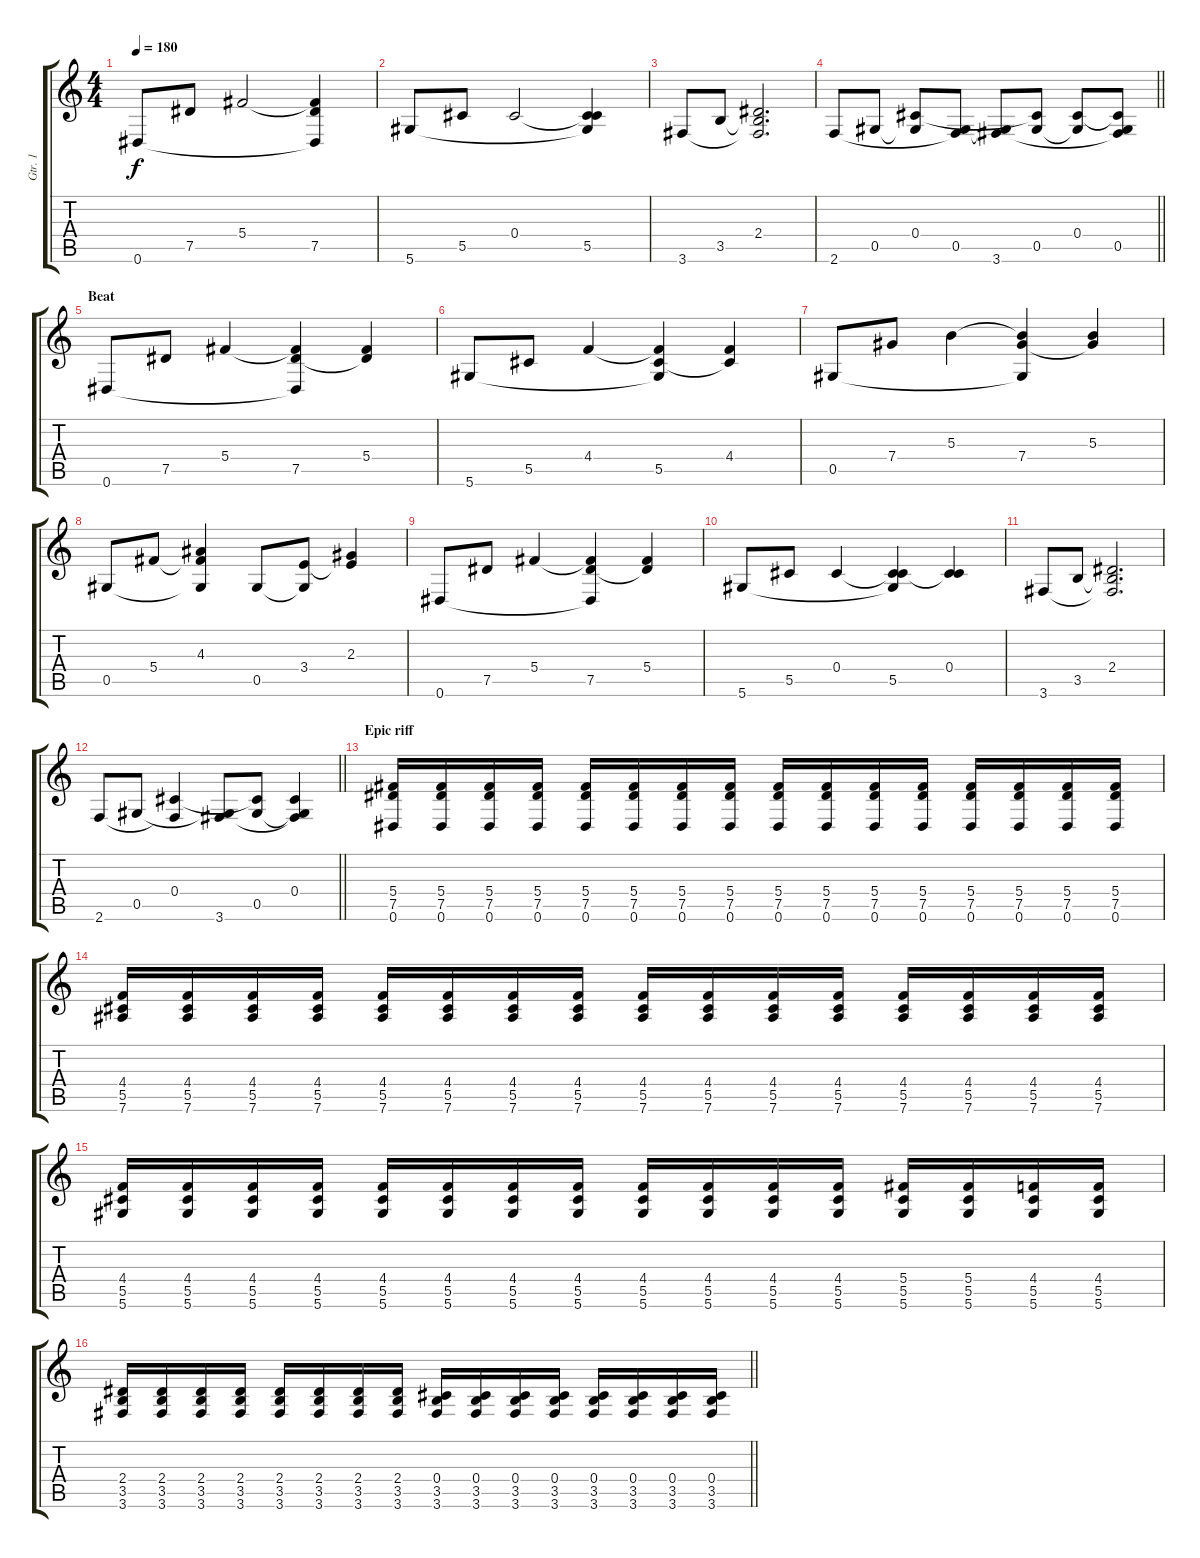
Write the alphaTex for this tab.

\track ("Gtr. 1" "Gtr. 1") {instrument distortionguitar}
\staff {score tabs}
\tuning (Eb4 Bb3 Gb3 Db3 Ab2 Eb2) {hide}
\ts (4 4)
\tempo 180
\clef g2
\ks c
0.6.8{dy f} 7.5.8 5.4.2 (5.4{t} 7.5 0.6{t}).4 |
5.6.8 5.5.8 0.4.2 (0.4{t} 5.5 5.6{t}).4 |
3.6.8 3.5.8 (2.4 3.5{t} 3.6{t}).2{d} |
\barLineRight lightlight
2.6.8 0.5.8 (0.4 0.5{t}).8 (0.5 2.6{t}).8 (0.5{t} 3.6).8 (0.4{t} 0.5).8 (0.4 0.5{t}).8 (0.4{t} 0.5 3.6{t}).8 |
\section ("" "Beat")
0.6.8 7.5.8 5.4.4 (5.4{t} 7.5 0.6{t}).4 (5.4 7.5{t}).4 |
5.6.8 5.5.8 4.4.4 (4.4{t} 5.5 5.6{t}).4 (4.4 5.5{t}).4 |
0.5.8 7.4.8 5.3.4 (5.3{t} 7.4 0.5{t}).4 (5.3 7.4{t}).4 |
0.5.8 5.4.8 (4.3 5.4{t} 0.5{t}).4 0.5.8 (3.4 0.5{t}).8 (2.3 3.4{t}).4 |
0.6.8 7.5.8 5.4.4 (5.4{t} 7.5 0.6{t}).4 (5.4 7.5{t}).4 |
5.6.8 5.5.8 0.4.4 (0.4{t} 5.5 5.6{t}).4 (0.4 5.5{t}).4 |
3.6.8 3.5.8 (2.4 3.5{t} 3.6{t}).2{d} |
\barLineRight lightlight
2.6.8 0.5.8 (0.4 2.6{t}).4 (0.5{t} 3.6).8 (0.4{t} 0.5).8 (0.4 0.5{t} 3.6{t}).4 |
\section ("" "Epic riff")
(5.4 7.5 0.6).16 (5.4 7.5 0.6).16 (5.4 7.5 0.6).16 (5.4 7.5 0.6).16 (5.4 7.5 0.6).16 (5.4 7.5 0.6).16 (5.4 7.5 0.6).16 (5.4 7.5 0.6).16 (5.4 7.5 0.6).16 (5.4 7.5 0.6).16 (5.4 7.5 0.6).16 (5.4 7.5 0.6).16 (5.4 7.5 0.6).16 (5.4 7.5 0.6).16 (5.4 7.5 0.6).16 (5.4 7.5 0.6).16 |
(4.4 5.5 7.6).16 (4.4 5.5 7.6).16 (4.4 5.5 7.6).16 (4.4 5.5 7.6).16 (4.4 5.5 7.6).16 (4.4 5.5 7.6).16 (4.4 5.5 7.6).16 (4.4 5.5 7.6).16 (4.4 5.5 7.6).16 (4.4 5.5 7.6).16 (4.4 5.5 7.6).16 (4.4 5.5 7.6).16 (4.4 5.5 7.6).16 (4.4 5.5 7.6).16 (4.4 5.5 7.6).16 (4.4 5.5 7.6).16 |
(4.4 5.5 5.6).16 (4.4 5.5 5.6).16 (4.4 5.5 5.6).16 (4.4 5.5 5.6).16 (4.4 5.5 5.6).16 (4.4 5.5 5.6).16 (4.4 5.5 5.6).16 (4.4 5.5 5.6).16 (4.4 5.5 5.6).16 (4.4 5.5 5.6).16 (4.4 5.5 5.6).16 (4.4 5.5 5.6).16 (5.4 5.5 5.6).16 (5.4 5.5 5.6).16 (4.4 5.5 5.6).16 (4.4 5.5 5.6).16 |
\barLineRight lightlight
(2.4 3.5 3.6).16 (2.4 3.5 3.6).16 (2.4 3.5 3.6).16 (2.4 3.5 3.6).16 (2.4 3.5 3.6).16 (2.4 3.5 3.6).16 (2.4 3.5 3.6).16 (2.4 3.5 3.6).16 (0.4 3.5 3.6).16 (0.4 3.5 3.6).16 (0.4 3.5 3.6).16 (0.4 3.5 3.6).16 (0.4 3.5 3.6).16 (0.4 3.5 3.6).16 (0.4 3.5 3.6).16 (0.4 3.5 3.6).16
